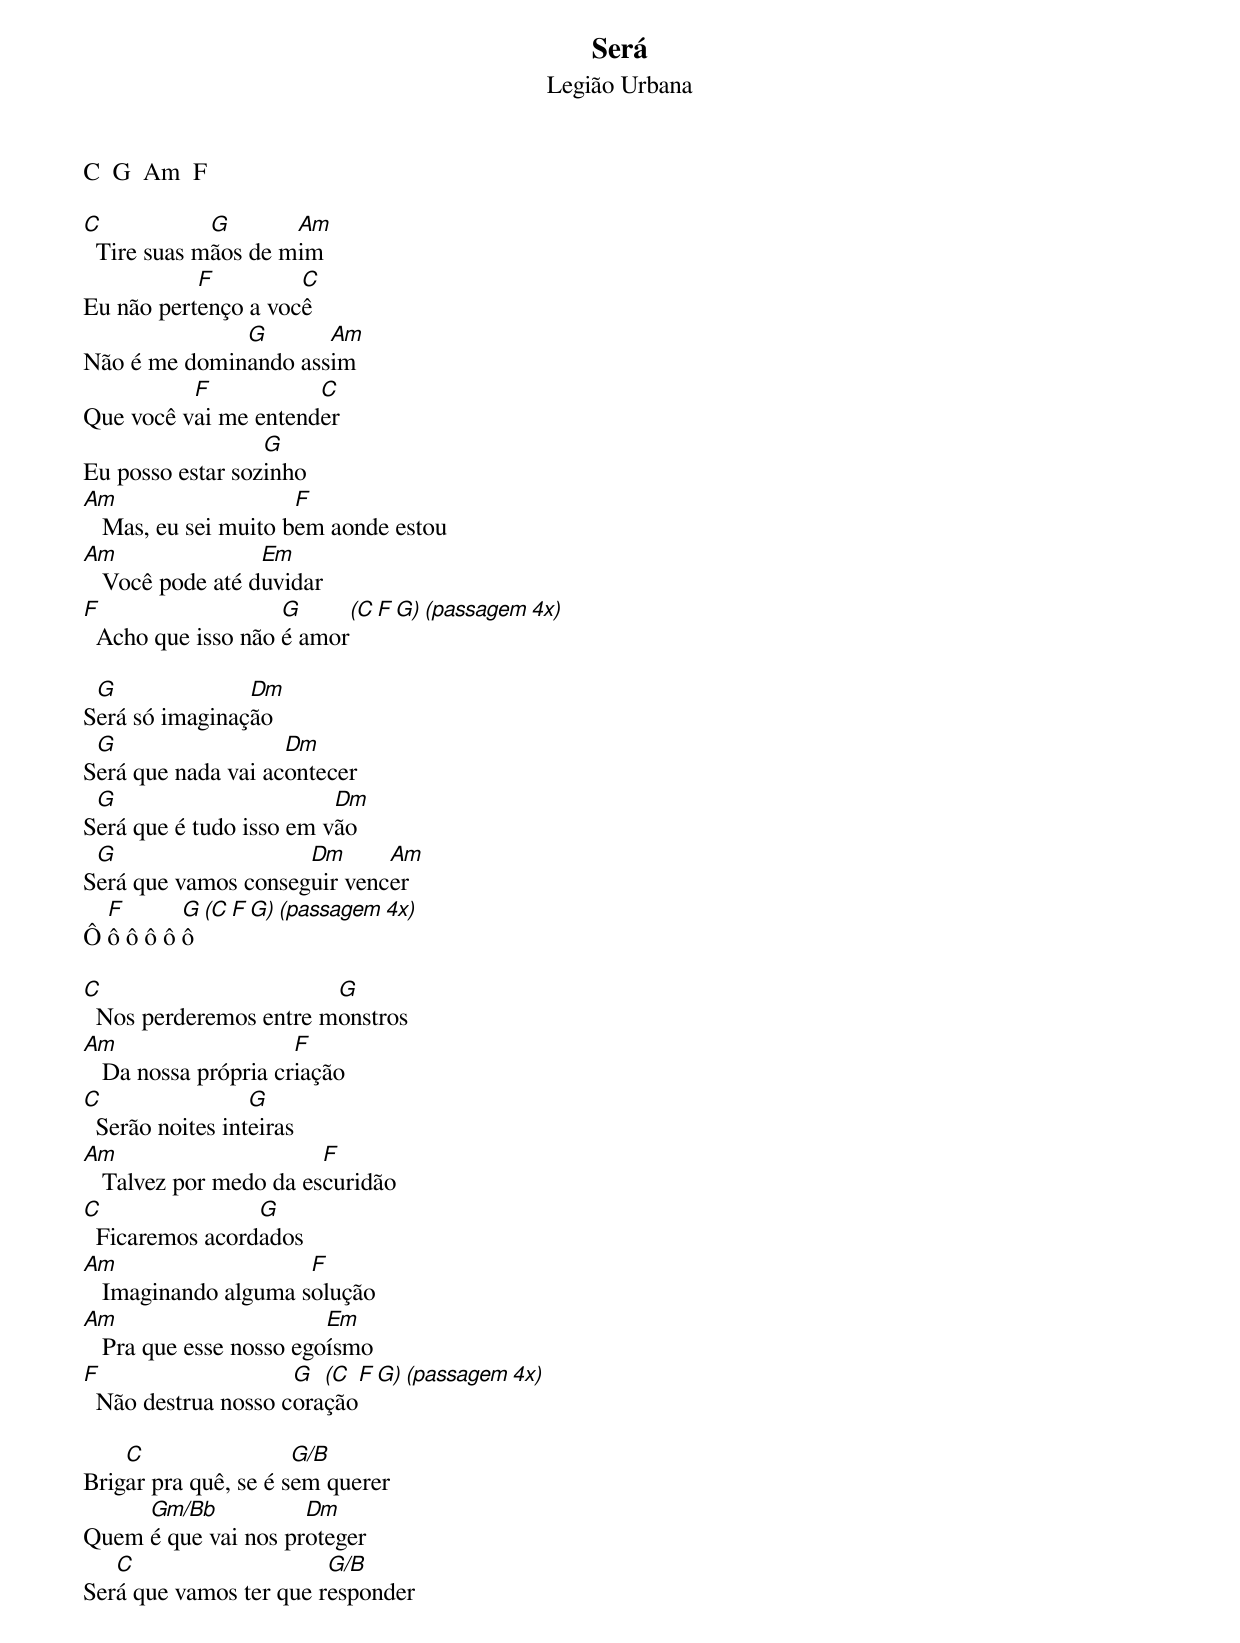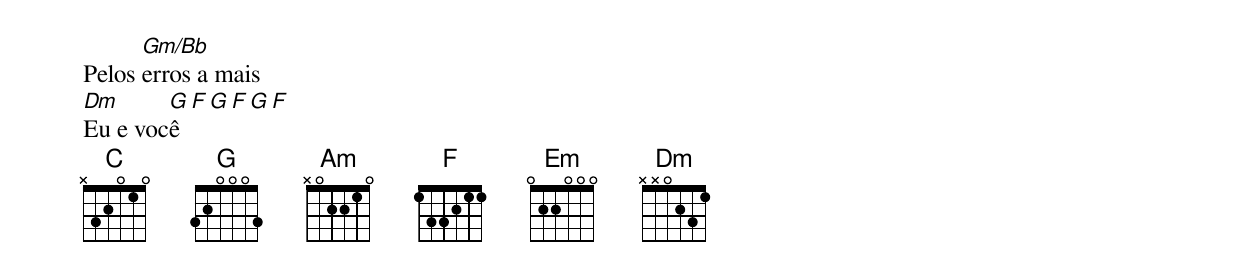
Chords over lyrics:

Será
Legião Urbana

C  G  Am  F

C            G       Am
  Tire suas mãos de mim
           F         C
Eu não pertenço a você
              G       Am
Não é me dominando assim
          F           C
Que você vai me entender
                  G
Eu posso estar sozinho
Am                    F
   Mas, eu sei muito bem aonde estou
Am                Em
   Você pode até duvidar
F                   G      (C  F  G) (passagem 4x)
  Acho que isso não é amor

 G              Dm
Será só imaginação
 G                  Dm
Será que nada vai acontecer
 G                       Dm
Será que é tudo isso em vão
 G                   Dm      Am
Será que vamos conseguir vencer
  F       G  (C  F  G) (passagem 4x)
Ô ô ô ô ô ô

C                       G
  Nos perderemos entre monstros
Am                    F
   Da nossa própria criação
C                 G
  Serão noites inteiras
Am                      F
   Talvez por medo da escuridão
C                G
  Ficaremos acordados
Am                    F
   Imaginando alguma solução
Am                       Em
   Pra que esse nosso egoísmo
F                    G  (C  F  G) (passagem 4x)
  Não destrua nosso coração

    C                 G/B
Brigar pra quê, se é sem querer
     Gm/Bb           Dm
Quem é que vai nos proteger
   C                    G/B
Será que vamos ter que responder
      Gm/Bb
Pelos erros a mais
Dm      G  F  G  F  G  F
Eu e você
